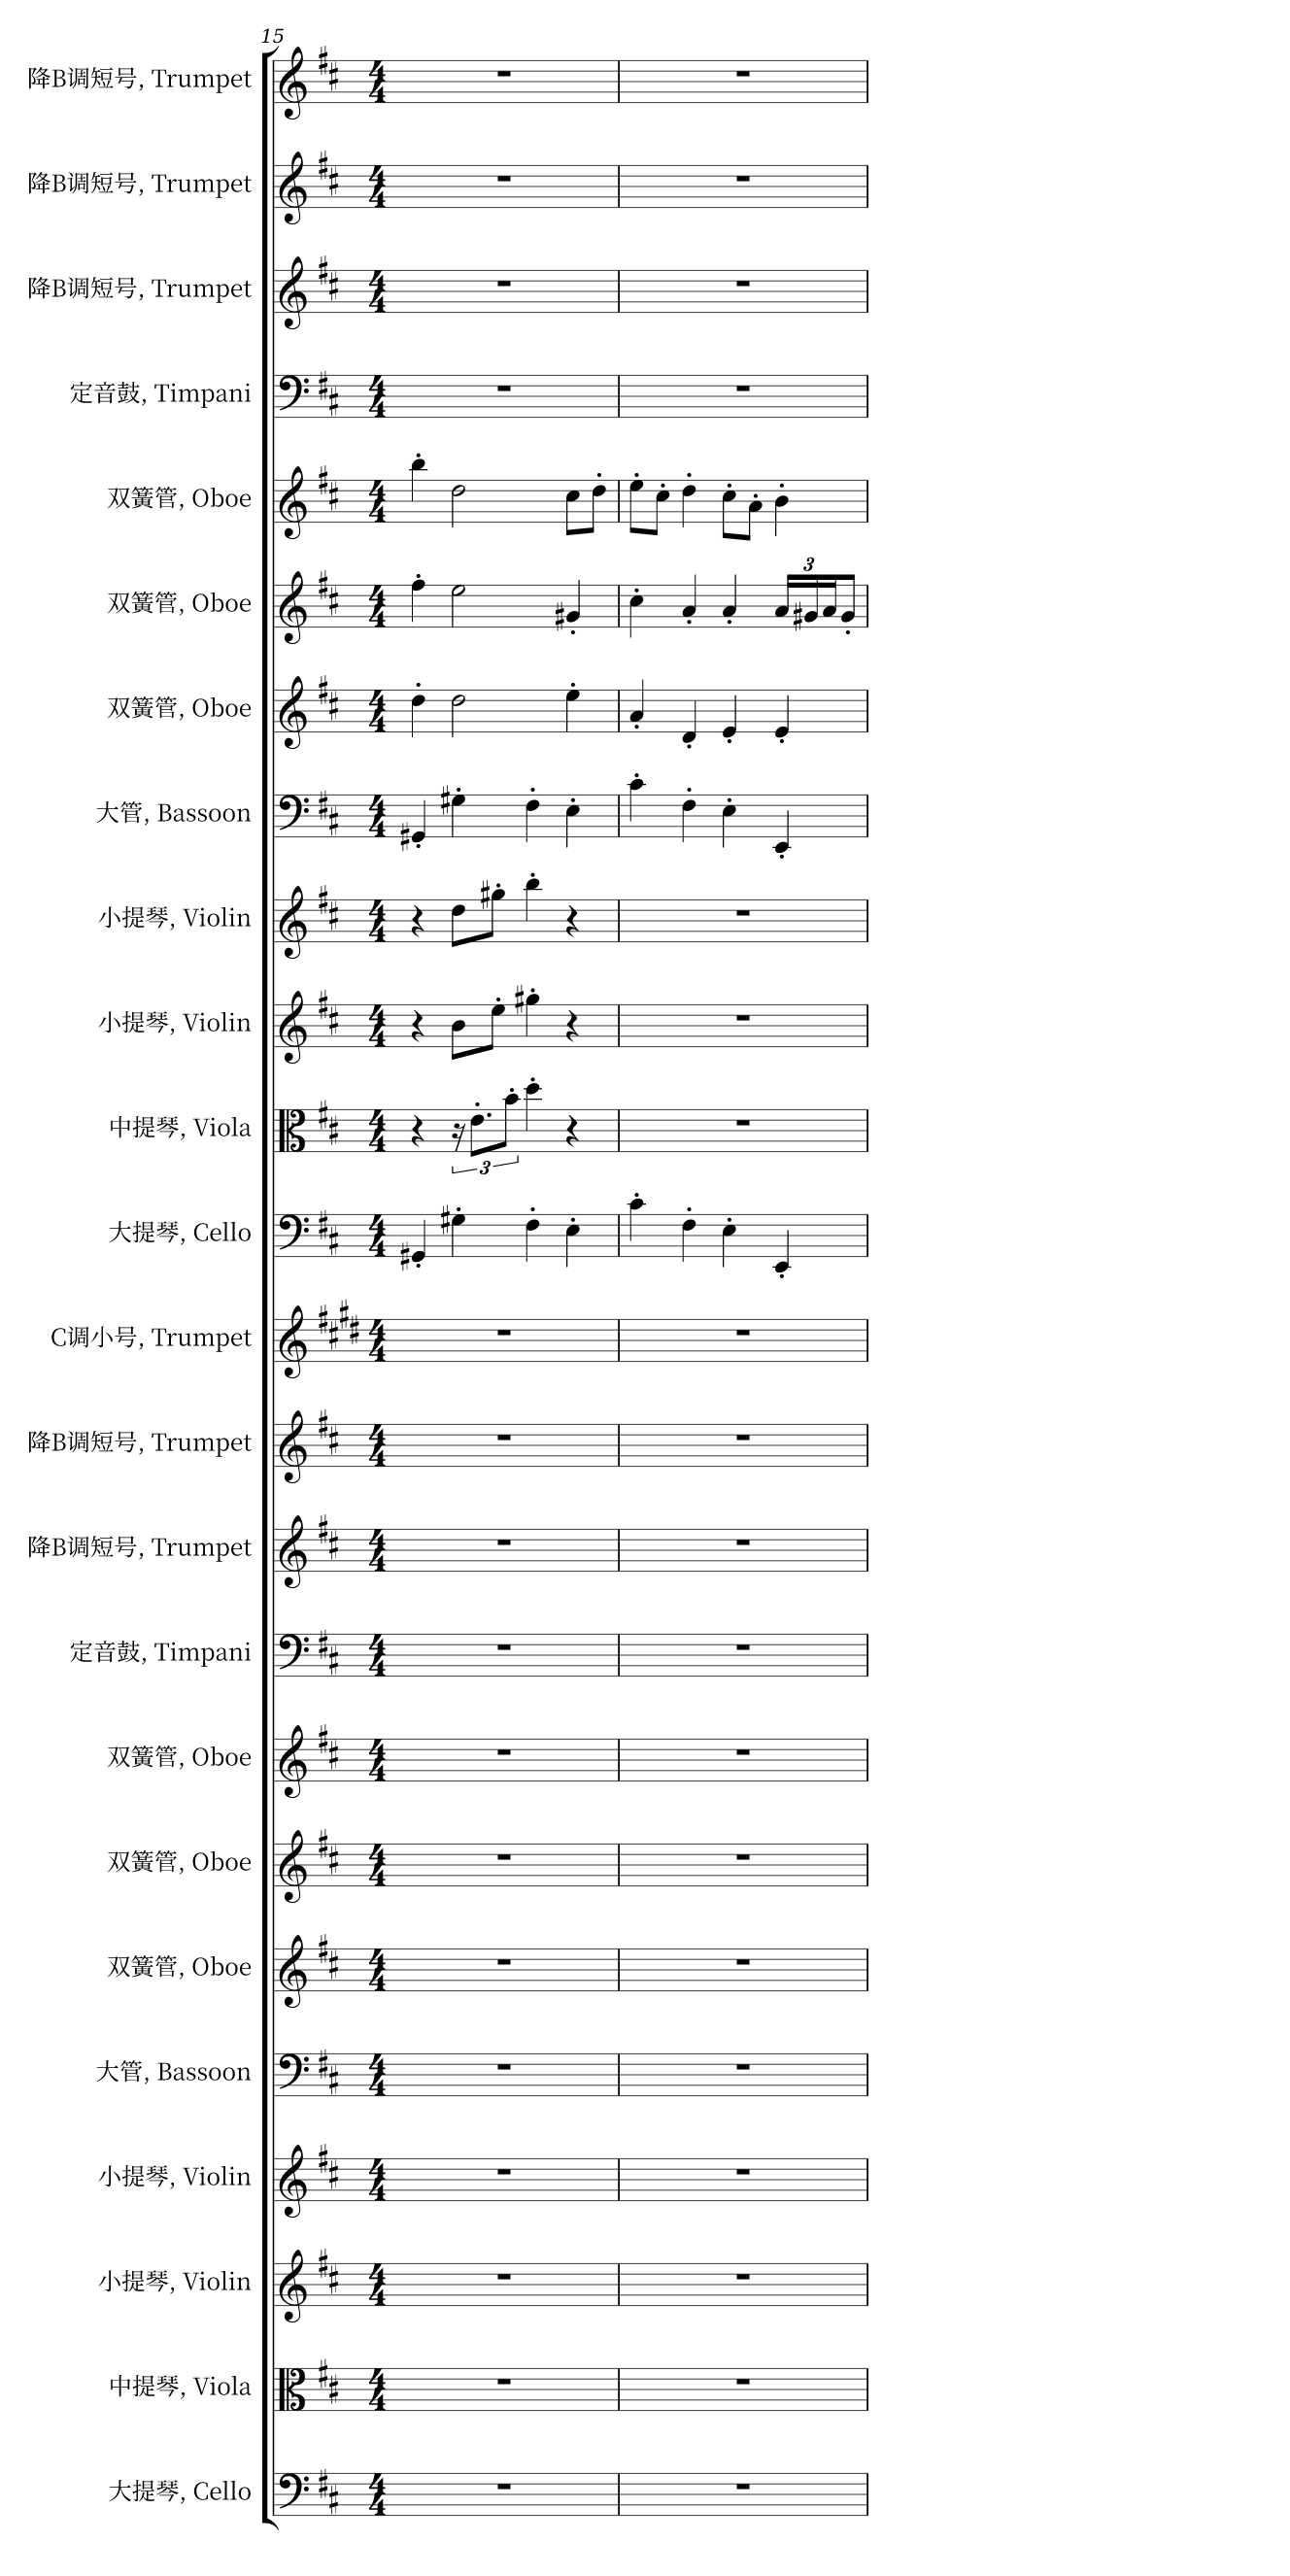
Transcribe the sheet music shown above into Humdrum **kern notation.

**kern	**kern	**kern	**kern	**kern	**kern	**kern	**kern	**kern	**kern	**kern	**kern	**kern	**kern	**kern	**kern	**kern	**kern	**kern	**kern	**kern	**kern	**kern	**kern
*part24	*part23	*part22	*part21	*part20	*part19	*part18	*part17	*part16	*part15	*part14	*part13	*part12	*part11	*part10	*part9	*part8	*part7	*part6	*part5	*part4	*part3	*part2	*part1
*staff24	*staff23	*staff22	*staff21	*staff20	*staff19	*staff18	*staff17	*staff16	*staff15	*staff14	*staff13	*staff12	*staff11	*staff10	*staff9	*staff8	*staff7	*staff6	*staff5	*staff4	*staff3	*staff2	*staff1
*I"大提琴, Cello	*I"中提琴, Viola	*I"小提琴, Violin	*I"小提琴, Violin	*I"大管, Bassoon	*I"双簧管, Oboe	*I"双簧管, Oboe	*I"双簧管, Oboe	*I"定音鼓, Timpani	*I"降B调短号, Trumpet	*I"降B调短号, Trumpet	*I"C调小号, Trumpet	*I"大提琴, Cello	*I"中提琴, Viola	*I"小提琴, Violin	*I"小提琴, Violin	*I"大管, Bassoon	*I"双簧管, Oboe	*I"双簧管, Oboe	*I"双簧管, Oboe	*I"定音鼓, Timpani	*I"降B调短号, Trumpet	*I"降B调短号, Trumpet	*I"降B调短号, Trumpet
*	*I'Vla.	*I'Vln.	*I'Vln.	*I'Bsn.	*I'Ob.	*I'Ob.	*I'Ob.	*I'Timp.	*	*	*I'C Tpt.	*	*I'Vla.	*I'Vln.	*I'Vln.	*I'Bsn.	*I'Ob.	*I'Ob.	*I'Ob.	*I'Timp.	*	*	*
!!LO:PB:g=z
*clefF4	*clefC3	*clefG2	*clefG2	*clefF4	*clefG2	*clefG2	*clefG2	*clefF4	*clefG2	*clefG2	*clefG2	*clefF4	*clefC3	*clefG2	*clefG2	*clefF4	*clefG2	*clefG2	*clefG2	*clefF4	*clefG2	*clefG2	*clefG2
*	*	*	*	*	*	*	*	*	*ITrd1c2	*ITrd1c2	*ITrd1c2	*	*	*	*	*	*	*	*	*	*ITrd1c2	*ITrd1c2	*ITrd1c2
*k[f#c#]	*k[f#c#]	*k[f#c#]	*k[f#c#]	*k[f#c#]	*k[f#c#]	*k[f#c#]	*k[f#c#]	*k[f#c#]	*k[]	*k[]	*k[f#c#]	*k[f#c#]	*k[f#c#]	*k[f#c#]	*k[f#c#]	*k[f#c#]	*k[f#c#]	*k[f#c#]	*k[f#c#]	*k[f#c#]	*k[]	*k[]	*k[]
*M4/4	*M4/4	*M4/4	*M4/4	*M4/4	*M4/4	*M4/4	*M4/4	*M4/4	*M4/4	*M4/4	*M4/4	*M4/4	*M4/4	*M4/4	*M4/4	*M4/4	*M4/4	*M4/4	*M4/4	*M4/4	*M4/4	*M4/4	*M4/4
=15	=15	=15	=15	=15	=15	=15	=15	=15	=15	=15	=15	=15	=15	=15	=15	=15	=15	=15	=15	=15	=15	=15	=15
1r	1r	1r	1r	1r	1r	1r	1r	1r	1r	1r	1r	4GG#X'/	4r	4r	4r	4GG#X'/	4dd'\	4ff#'\	4bb'\	1r	1r	1r	1r
.	.	.	.	.	.	.	.	.	.	.	.	4G#X'\	24r	8b\L	8dd\L	4G#X'\	2dd\	2ee\	2dd\	.	.	.	.
.	.	.	.	.	.	.	.	.	.	.	.	.	12.e'\L	.	.	.	.	.	.	.	.	.	.
.	.	.	.	.	.	.	.	.	.	.	.	.	.	8ee'\J	8gg#X'\J	.	.	.	.	.	.	.	.
.	.	.	.	.	.	.	.	.	.	.	.	.	12b'\J	.	.	.	.	.	.	.	.	.	.
.	.	.	.	.	.	.	.	.	.	.	.	4F#'\	4dd'\	4gg#X'\	4bb'\	4F#'\	.	.	.	.	.	.	.
.	.	.	.	.	.	.	.	.	.	.	.	4E'\	4r	4r	4r	4E'\	4ee'\	4g#X'/	8cc#\L	.	.	.	.
.	.	.	.	.	.	.	.	.	.	.	.	.	.	.	.	.	.	.	8dd'\J	.	.	.	.
=16	=16	=16	=16	=16	=16	=16	=16	=16	=16	=16	=16	=16	=16	=16	=16	=16	=16	=16	=16	=16	=16	=16	=16
1r	1r	1r	1r	1r	1r	1r	1r	1r	1r	1r	1r	4c#'\	1r	1r	1r	4c#'\	4a'/	4cc#'\	8ee'\L	1r	1r	1r	1r
.	.	.	.	.	.	.	.	.	.	.	.	.	.	.	.	.	.	.	8cc#'\J	.	.	.	.
.	.	.	.	.	.	.	.	.	.	.	.	4F#'\	.	.	.	4F#'\	4d'/	4a'/	4dd'\	.	.	.	.
.	.	.	.	.	.	.	.	.	.	.	.	4E'\	.	.	.	4E'\	4e'/	4a'/	8cc#'\L	.	.	.	.
.	.	.	.	.	.	.	.	.	.	.	.	.	.	.	.	.	.	.	8a'\J	.	.	.	.
*	*	*	*	*	*	*	*	*	*	*	*	*	*	*	*	*	*	*Xbrackettup	*	*	*	*	*
.	.	.	.	.	.	.	.	.	.	.	.	4EE'/	.	.	.	4EE'/	4e'/	24a/LL	4b'\	.	.	.	.
.	.	.	.	.	.	.	.	.	.	.	.	.	.	.	.	.	.	24g#X/	.	.	.	.	.
.	.	.	.	.	.	.	.	.	.	.	.	.	.	.	.	.	.	24a/J	.	.	.	.	.
.	.	.	.	.	.	.	.	.	.	.	.	.	.	.	.	.	.	8g#'/J	.	.	.	.	.
=	=	=	=	=	=	=	=	=	=	=	=	=	=	=	=	=	=	=	=	=	=	=	=
*-	*-	*-	*-	*-	*-	*-	*-	*-	*-	*-	*-	*-	*-	*-	*-	*-	*-	*-	*-	*-	*-	*-	*-
